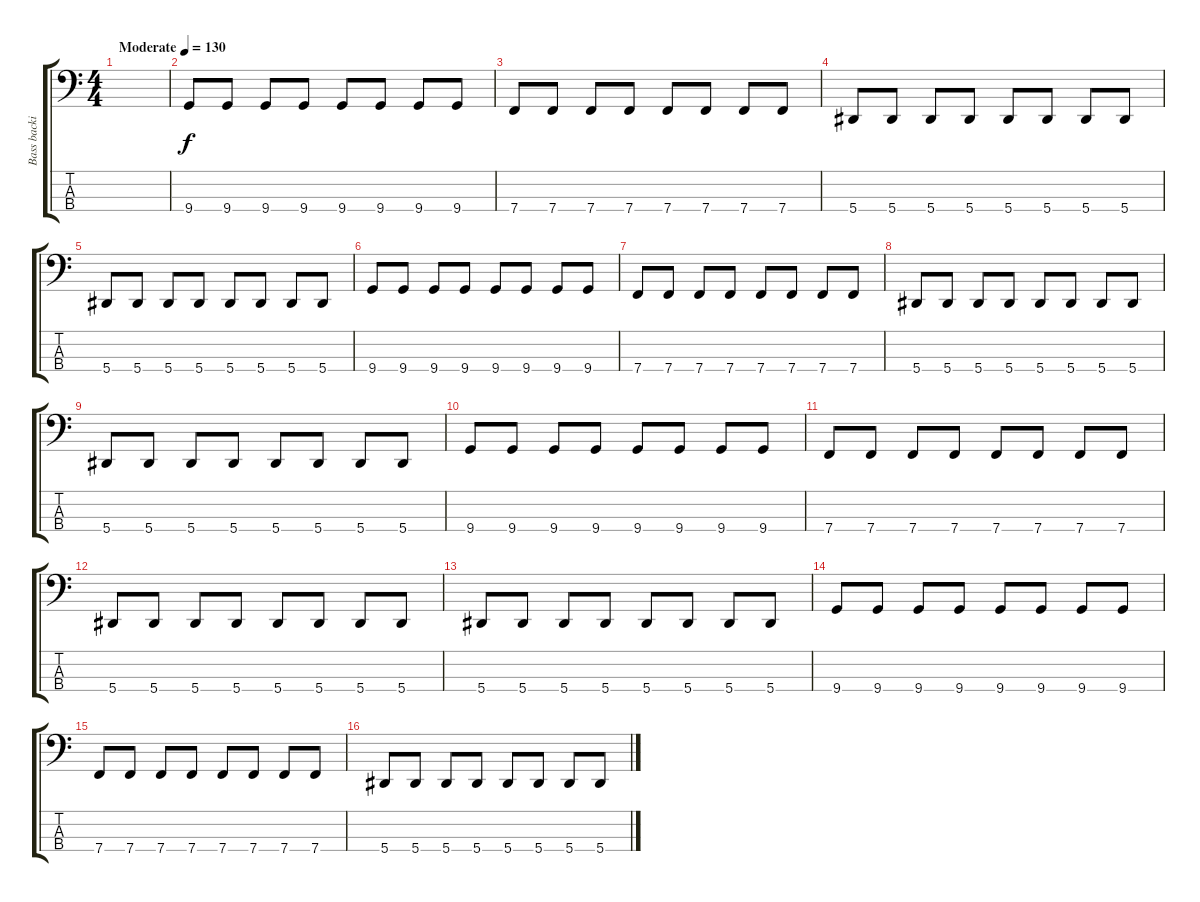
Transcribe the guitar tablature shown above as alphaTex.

\track ("Bass backing" "Bass backi") {instrument electricbassfinger}
\staff {score tabs}
\tuning (Eb2 Bb1 F1 Bb0) {hide}
\ts (4 4)
\tempo (130 "Moderate")
\clef f4
\ks c
|
9.4.8 9.4.8 9.4.8 9.4.8 9.4.8 9.4.8 9.4.8 9.4.8 |
7.4.8 7.4.8 7.4.8 7.4.8 7.4.8 7.4.8 7.4.8 7.4.8 |
5.4.8 5.4.8 5.4.8 5.4.8 5.4.8 5.4.8 5.4.8 5.4.8 |
5.4.8 5.4.8 5.4.8 5.4.8 5.4.8 5.4.8 5.4.8 5.4.8 |
9.4.8 9.4.8 9.4.8 9.4.8 9.4.8 9.4.8 9.4.8 9.4.8 |
7.4.8 7.4.8 7.4.8 7.4.8 7.4.8 7.4.8 7.4.8 7.4.8 |
5.4.8 5.4.8 5.4.8 5.4.8 5.4.8 5.4.8 5.4.8 5.4.8 |
5.4.8 5.4.8 5.4.8 5.4.8 5.4.8 5.4.8 5.4.8 5.4.8 |
9.4.8 9.4.8 9.4.8 9.4.8 9.4.8 9.4.8 9.4.8 9.4.8 |
7.4.8 7.4.8 7.4.8 7.4.8 7.4.8 7.4.8 7.4.8 7.4.8 |
5.4.8 5.4.8 5.4.8 5.4.8 5.4.8 5.4.8 5.4.8 5.4.8 |
5.4.8 5.4.8 5.4.8 5.4.8 5.4.8 5.4.8 5.4.8 5.4.8 |
9.4.8 9.4.8 9.4.8 9.4.8 9.4.8 9.4.8 9.4.8 9.4.8 |
7.4.8 7.4.8 7.4.8 7.4.8 7.4.8 7.4.8 7.4.8 7.4.8 |
5.4.8 5.4.8 5.4.8 5.4.8 5.4.8 5.4.8 5.4.8 5.4.8
